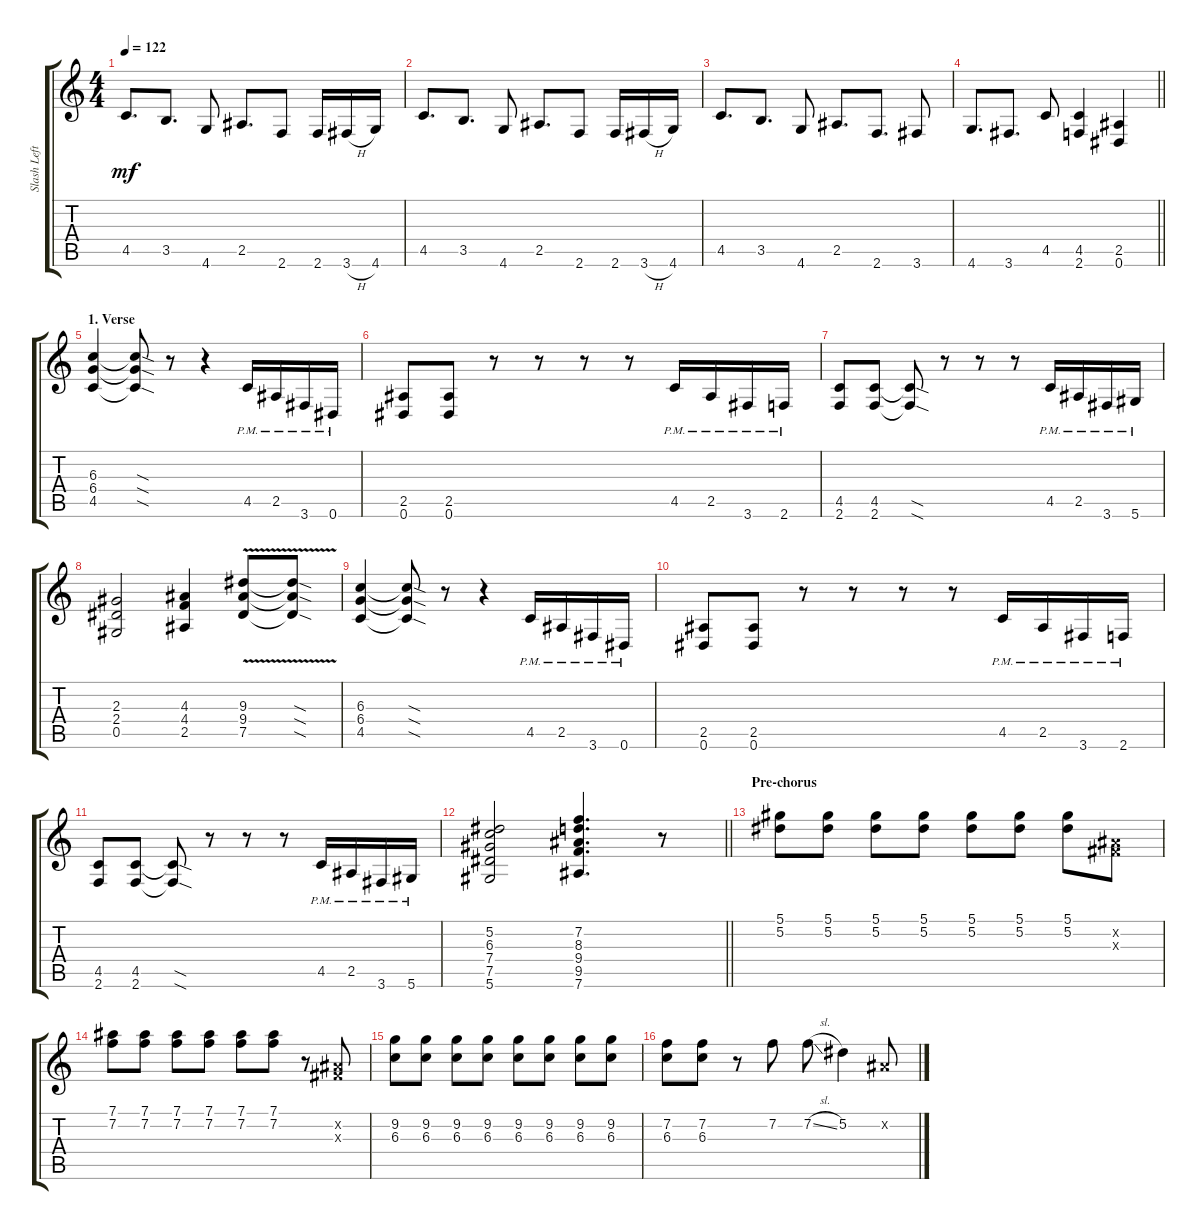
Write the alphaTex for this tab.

\track ("Slash Left" "Slash Left") {instrument overdrivenguitar}
\staff {score tabs}
\tuning (Eb4 Bb3 Gb3 Db3 Ab2 Eb2) {hide}
\ts (4 4)
\tempo 122
\clef g2
\ks c
4.5.8{d dy mf} 3.5.8{d} 4.6.8 2.5.8{d} 2.6.8 2.6.16 3.6{h}.16 4.6.16 |
4.5.8{d} 3.5.8{d} 4.6.8 2.5.8{d} 2.6.8 2.6.16 3.6{h}.16 4.6.16 |
4.5.8{d} 3.5.8{d} 4.6.8 2.5.8{d} 2.6.8{d} 3.6.8 |
\barLineRight lightlight
4.6.8{d} 3.6.8{d} 4.5.8 (4.5 2.6).4 (2.5 0.6).4 |
\section ("" "1. Verse")
(6.3 6.4 4.5).4 (6.3{sod t} 6.4{sod t} 4.5{sod t}).8 r.8 r.4 4.5{pm}.16 2.5{pm}.16 3.6{pm}.16 0.6{pm}.16 |
(2.5 0.6).8 (2.5 0.6).8 r.8 r.8 r.8 r.8 4.5{pm}.16 2.5{pm}.16 3.6{pm}.16 2.6{pm}.16 |
(4.5 2.6).8 (4.5 2.6).8 (4.5{sod t} 2.6{sod t}).8 r.8 r.8 r.8 4.5{pm}.16 2.5{pm}.16 3.6{pm}.16 5.6{pm}.16 |
(2.3 2.4 0.5).2 (4.3 4.4 2.5).4 (9.3{v} 9.4{v} 7.5).8 (9.3{sod t} 9.4{sod t} 7.5{sod t}).8 |
(6.3 6.4 4.5).4 (6.3{sod t} 6.4{sod t} 4.5{sod t}).8 r.8 r.4 4.5{pm}.16 2.5{pm}.16 3.6{pm}.16 0.6{pm}.16 |
(2.5 0.6).8 (2.5 0.6).8 r.8 r.8 r.8 r.8 4.5{pm}.16 2.5{pm}.16 3.6{pm}.16 2.6{pm}.16 |
(4.5 2.6).8 (4.5 2.6).8 (4.5{sod t} 2.6{sod t}).8 r.8 r.8 r.8 4.5{pm}.16 2.5{pm}.16 3.6{pm}.16 5.6{pm}.16 |
\barLineRight lightlight
(5.2 6.3 7.4 7.5 5.6).2 (7.2 8.3 9.4 9.5 7.6).4{d} r.8 |
\section ("" "Pre-chorus")
(5.1 5.2).8 (5.1 5.2).8 (5.1 5.2).8 (5.1 5.2).8 (5.1 5.2).8 (5.1 5.2).8 (5.1 5.2).8 (0.2{x} 0.3{x}).8 |
(7.1 7.2).8 (7.1 7.2).8 (7.1 7.2).8 (7.1 7.2).8 (7.1 7.2).8 (7.1 7.2).8 r.8 (0.2{x} 0.3{x}).8 |
(9.2 6.3).8 (9.2 6.3).8 (9.2 6.3).8 (9.2 6.3).8 (9.2 6.3).8 (9.2 6.3).8 (9.2 6.3).8 (9.2 6.3).8 |
(7.2 6.3).8 (7.2 6.3).8 r.8 7.2.8 7.2{sl}.8 5.2.4 0.2{x}.8
